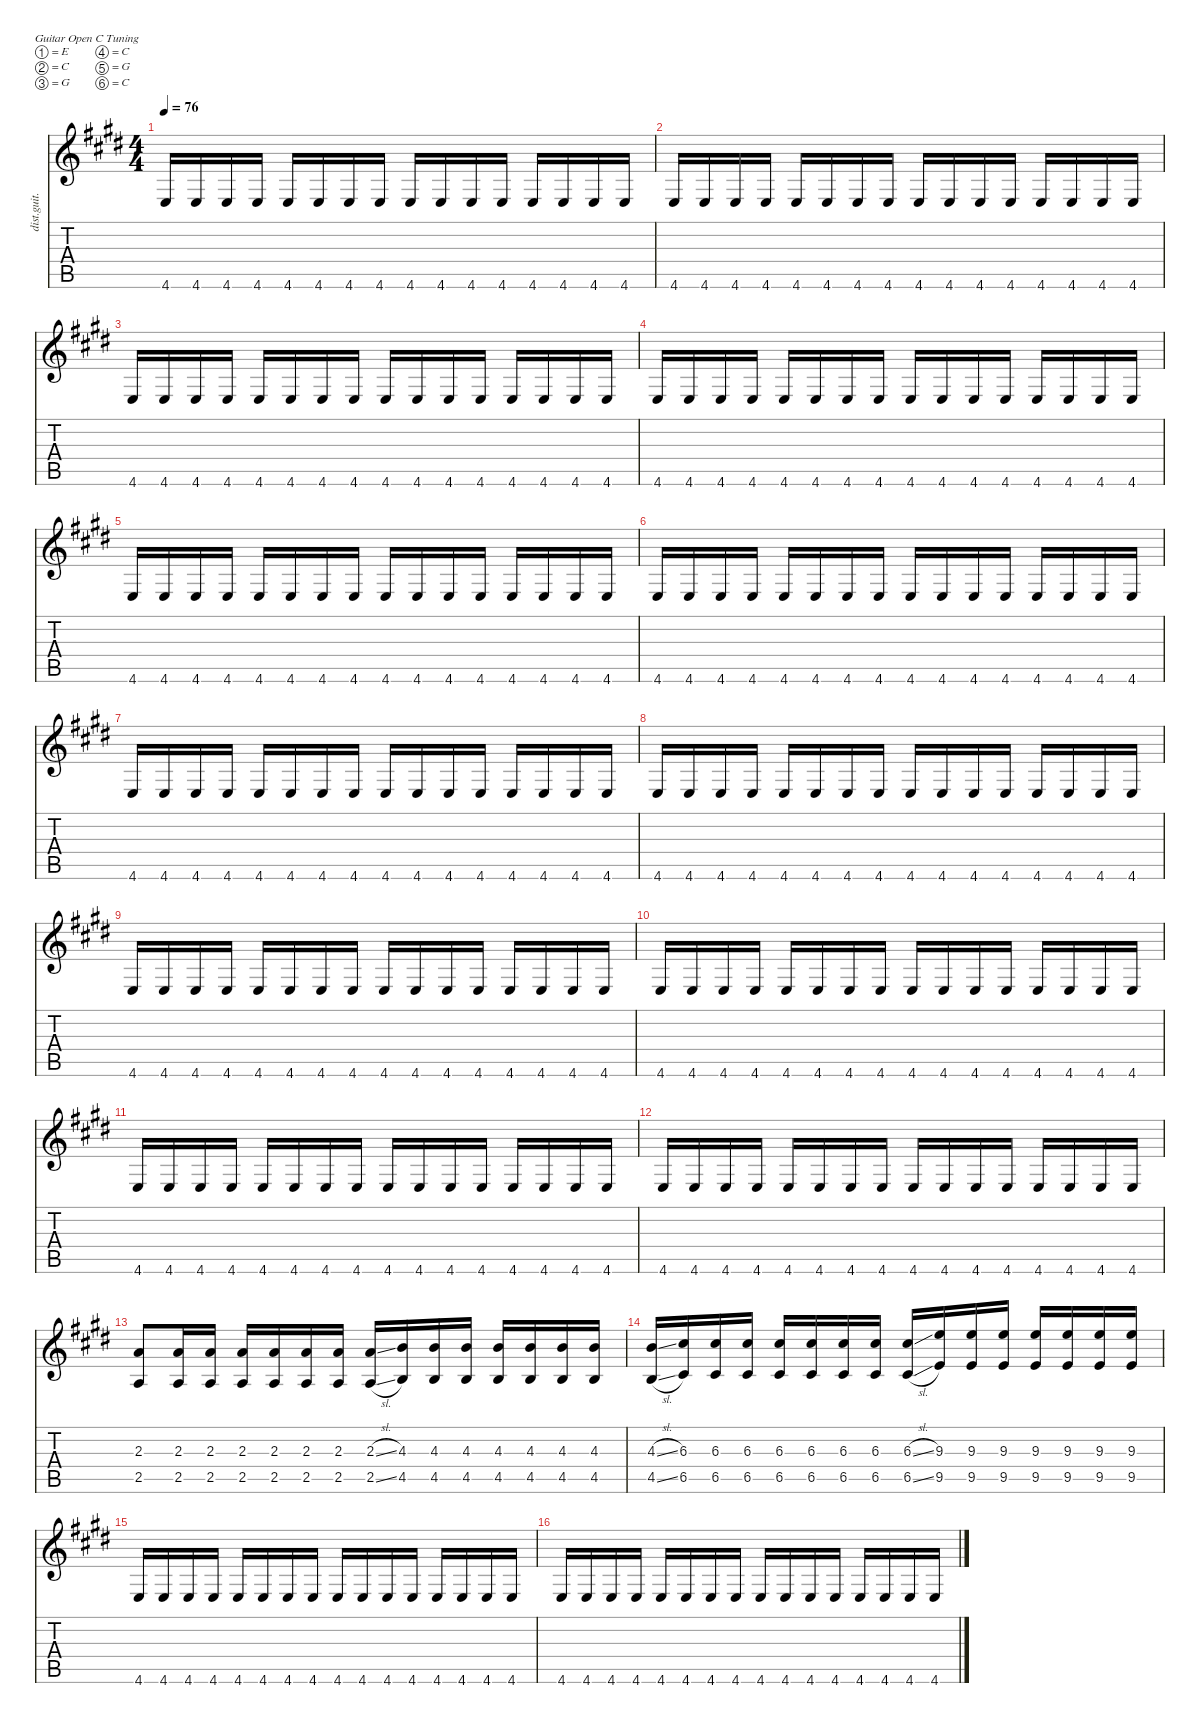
\defaultSystemsLayout 4
\hideDynamics
\bracketExtendMode nobrackets
\otherSystemsTrackNameOrientation horizontal
\track ("Guitar 1" "dist.guit.") {mute instrument distortionguitar}
\staff {score tabs}
\tuning (E4 C4 G3 C3 G2 C2)
\ts (4 4)
\tempo 76
\clef g2
\ks e
4.6{acc forcenatural}.16{dy f beam Up} 4.6{acc forcenatural}.16{beam Up} 4.6{acc forcenatural}.16{beam Up} 4.6{acc forcenatural}.16{beam Up} 4.6{acc forcenatural}.16{beam Up} 4.6{acc forcenatural}.16{beam Up} 4.6{acc forcenatural}.16{beam Up} 4.6{acc forcenatural}.16{beam Up} 4.6{acc forcenatural}.16{beam Up} 4.6{acc forcenatural}.16{beam Up} 4.6{acc forcenatural}.16{beam Up} 4.6{acc forcenatural}.16{beam Up} 4.6{acc forcenatural}.16{beam Up} 4.6{acc forcenatural}.16{beam Up} 4.6{acc forcenatural}.16{beam Up} 4.6{acc forcenatural}.16{beam Up} |
4.6{acc forcenatural}.16{beam Up} 4.6{acc forcenatural}.16{beam Up} 4.6{acc forcenatural}.16{beam Up} 4.6{acc forcenatural}.16{beam Up} 4.6{acc forcenatural}.16{beam Up} 4.6{acc forcenatural}.16{beam Up} 4.6{acc forcenatural}.16{beam Up} 4.6{acc forcenatural}.16{beam Up} 4.6{acc forcenatural}.16{beam Up} 4.6{acc forcenatural}.16{beam Up} 4.6{acc forcenatural}.16{beam Up} 4.6{acc forcenatural}.16{beam Up} 4.6{acc forcenatural}.16{beam Up} 4.6{acc forcenatural}.16{beam Up} 4.6{acc forcenatural}.16{beam Up} 4.6{acc forcenatural}.16{beam Up} |
4.6{acc forcenatural}.16{beam Up} 4.6{acc forcenatural}.16{beam Up} 4.6{acc forcenatural}.16{beam Up} 4.6{acc forcenatural}.16{beam Up} 4.6{acc forcenatural}.16{beam Up} 4.6{acc forcenatural}.16{beam Up} 4.6{acc forcenatural}.16{beam Up} 4.6{acc forcenatural}.16{beam Up} 4.6{acc forcenatural}.16{beam Up} 4.6{acc forcenatural}.16{beam Up} 4.6{acc forcenatural}.16{beam Up} 4.6{acc forcenatural}.16{beam Up} 4.6{acc forcenatural}.16{beam Up} 4.6{acc forcenatural}.16{beam Up} 4.6{acc forcenatural}.16{beam Up} 4.6{acc forcenatural}.16{beam Up} |
4.6{acc forcenatural}.16{beam Up} 4.6{acc forcenatural}.16{beam Up} 4.6{acc forcenatural}.16{beam Up} 4.6{acc forcenatural}.16{beam Up} 4.6{acc forcenatural}.16{beam Up} 4.6{acc forcenatural}.16{beam Up} 4.6{acc forcenatural}.16{beam Up} 4.6{acc forcenatural}.16{beam Up} 4.6{acc forcenatural}.16{beam Up} 4.6{acc forcenatural}.16{beam Up} 4.6{acc forcenatural}.16{beam Up} 4.6{acc forcenatural}.16{beam Up} 4.6{acc forcenatural}.16{beam Up} 4.6{acc forcenatural}.16{beam Up} 4.6{acc forcenatural}.16{beam Up} 4.6{acc forcenatural}.16{beam Up} |
4.6{acc forcenatural}.16{beam Up} 4.6{acc forcenatural}.16{beam Up} 4.6{acc forcenatural}.16{beam Up} 4.6{acc forcenatural}.16{beam Up} 4.6{acc forcenatural}.16{beam Up} 4.6{acc forcenatural}.16{beam Up} 4.6{acc forcenatural}.16{beam Up} 4.6{acc forcenatural}.16{beam Up} 4.6{acc forcenatural}.16{beam Up} 4.6{acc forcenatural}.16{beam Up} 4.6{acc forcenatural}.16{beam Up} 4.6{acc forcenatural}.16{beam Up} 4.6{acc forcenatural}.16{beam Up} 4.6{acc forcenatural}.16{beam Up} 4.6{acc forcenatural}.16{beam Up} 4.6{acc forcenatural}.16{beam Up} |
4.6{acc forcenatural}.16{beam Up} 4.6{acc forcenatural}.16{beam Up} 4.6{acc forcenatural}.16{beam Up} 4.6{acc forcenatural}.16{beam Up} 4.6{acc forcenatural}.16{beam Up} 4.6{acc forcenatural}.16{beam Up} 4.6{acc forcenatural}.16{beam Up} 4.6{acc forcenatural}.16{beam Up} 4.6{acc forcenatural}.16{beam Up} 4.6{acc forcenatural}.16{beam Up} 4.6{acc forcenatural}.16{beam Up} 4.6{acc forcenatural}.16{beam Up} 4.6{acc forcenatural}.16{beam Up} 4.6{acc forcenatural}.16{beam Up} 4.6{acc forcenatural}.16{beam Up} 4.6{acc forcenatural}.16{beam Up} |
4.6{acc forcenatural}.16{beam Up} 4.6{acc forcenatural}.16{beam Up} 4.6{acc forcenatural}.16{beam Up} 4.6{acc forcenatural}.16{beam Up} 4.6{acc forcenatural}.16{beam Up} 4.6{acc forcenatural}.16{beam Up} 4.6{acc forcenatural}.16{beam Up} 4.6{acc forcenatural}.16{beam Up} 4.6{acc forcenatural}.16{beam Up} 4.6{acc forcenatural}.16{beam Up} 4.6{acc forcenatural}.16{beam Up} 4.6{acc forcenatural}.16{beam Up} 4.6{acc forcenatural}.16{beam Up} 4.6{acc forcenatural}.16{beam Up} 4.6{acc forcenatural}.16{beam Up} 4.6{acc forcenatural}.16{beam Up} |
4.6{acc forcenatural}.16{beam Up} 4.6{acc forcenatural}.16{beam Up} 4.6{acc forcenatural}.16{beam Up} 4.6{acc forcenatural}.16{beam Up} 4.6{acc forcenatural}.16{beam Up} 4.6{acc forcenatural}.16{beam Up} 4.6{acc forcenatural}.16{beam Up} 4.6{acc forcenatural}.16{beam Up} 4.6{acc forcenatural}.16{beam Up} 4.6{acc forcenatural}.16{beam Up} 4.6{acc forcenatural}.16{beam Up} 4.6{acc forcenatural}.16{beam Up} 4.6{acc forcenatural}.16{beam Up} 4.6{acc forcenatural}.16{beam Up} 4.6{acc forcenatural}.16{beam Up} 4.6{acc forcenatural}.16{beam Up} |
4.6{acc forcenatural}.16{beam Up} 4.6{acc forcenatural}.16{beam Up} 4.6{acc forcenatural}.16{beam Up} 4.6{acc forcenatural}.16{beam Up} 4.6{acc forcenatural}.16{beam Up} 4.6{acc forcenatural}.16{beam Up} 4.6{acc forcenatural}.16{beam Up} 4.6{acc forcenatural}.16{beam Up} 4.6{acc forcenatural}.16{beam Up} 4.6{acc forcenatural}.16{beam Up} 4.6{acc forcenatural}.16{beam Up} 4.6{acc forcenatural}.16{beam Up} 4.6{acc forcenatural}.16{beam Up} 4.6{acc forcenatural}.16{beam Up} 4.6{acc forcenatural}.16{beam Up} 4.6{acc forcenatural}.16{beam Up} |
4.6{acc forcenatural}.16{beam Up} 4.6{acc forcenatural}.16{beam Up} 4.6{acc forcenatural}.16{beam Up} 4.6{acc forcenatural}.16{beam Up} 4.6{acc forcenatural}.16{beam Up} 4.6{acc forcenatural}.16{beam Up} 4.6{acc forcenatural}.16{beam Up} 4.6{acc forcenatural}.16{beam Up} 4.6{acc forcenatural}.16{beam Up} 4.6{acc forcenatural}.16{beam Up} 4.6{acc forcenatural}.16{beam Up} 4.6{acc forcenatural}.16{beam Up} 4.6{acc forcenatural}.16{beam Up} 4.6{acc forcenatural}.16{beam Up} 4.6{acc forcenatural}.16{beam Up} 4.6{acc forcenatural}.16{beam Up} |
4.6{acc forcenatural}.16{beam Up} 4.6{acc forcenatural}.16{beam Up} 4.6{acc forcenatural}.16{beam Up} 4.6{acc forcenatural}.16{beam Up} 4.6{acc forcenatural}.16{beam Up} 4.6{acc forcenatural}.16{beam Up} 4.6{acc forcenatural}.16{beam Up} 4.6{acc forcenatural}.16{beam Up} 4.6{acc forcenatural}.16{beam Up} 4.6{acc forcenatural}.16{beam Up} 4.6{acc forcenatural}.16{beam Up} 4.6{acc forcenatural}.16{beam Up} 4.6{acc forcenatural}.16{beam Up} 4.6{acc forcenatural}.16{beam Up} 4.6{acc forcenatural}.16{beam Up} 4.6{acc forcenatural}.16{beam Up} |
4.6{acc forcenatural}.16{beam Up} 4.6{acc forcenatural}.16{beam Up} 4.6{acc forcenatural}.16{beam Up} 4.6{acc forcenatural}.16{beam Up} 4.6{acc forcenatural}.16{beam Up} 4.6{acc forcenatural}.16{beam Up} 4.6{acc forcenatural}.16{beam Up} 4.6{acc forcenatural}.16{beam Up} 4.6{acc forcenatural}.16{beam Up} 4.6{acc forcenatural}.16{beam Up} 4.6{acc forcenatural}.16{beam Up} 4.6{acc forcenatural}.16{beam Up} 4.6{acc forcenatural}.16{beam Up} 4.6{acc forcenatural}.16{beam Up} 4.6{acc forcenatural}.16{beam Up} 4.6{acc forcenatural}.16{beam Up} |
(2.3{acc forcenatural} 2.5{acc forcenatural}).8{beam Up} (2.3{acc forcenatural} 2.5{acc forcenatural}).16{beam Up} (2.3{acc forcenatural} 2.5{acc forcenatural}).16{beam Up} (2.3{acc forcenatural} 2.5{acc forcenatural}).16{beam Up} (2.3{acc forcenatural} 2.5{acc forcenatural}).16{beam Up} (2.3{acc forcenatural} 2.5{acc forcenatural}).16{beam Up} (2.3{acc forcenatural} 2.5{acc forcenatural}).16{beam Up} (2.3{sl acc forcenatural} 2.5{sl acc forcenatural}).16{beam Up} (4.3{acc forcenatural} 4.5{acc forcenatural}).16{beam Up} (4.3{acc forcenatural} 4.5{acc forcenatural}).16{beam Up} (4.3{acc forcenatural} 4.5{acc forcenatural}).16{beam Up} (4.3{acc forcenatural} 4.5{acc forcenatural}).16{beam Up} (4.3{acc forcenatural} 4.5{acc forcenatural}).16{beam Up} (4.3{acc forcenatural} 4.5{acc forcenatural}).16{beam Up} (4.3{acc forcenatural} 4.5{acc forcenatural}).16{beam Up} |
(4.3{sl acc forcenatural} 4.5{sl acc forcenatural}).16{beam Up} (6.3{acc #} 6.5{acc #}).16{beam Up} (6.3{acc #} 6.5{acc #}).16{beam Up} (6.3{acc #} 6.5{acc #}).16{beam Up} (6.3{acc #} 6.5{acc #}).16{beam Up} (6.3{acc #} 6.5{acc #}).16{beam Up} (6.3{acc #} 6.5{acc #}).16{beam Up} (6.3{acc #} 6.5{acc #}).16{beam Up} (6.3{sl acc #} 6.5{sl acc #}).16{beam Up} (9.3{acc forcenatural} 9.5{acc forcenatural}).16{beam Up} (9.3{acc forcenatural} 9.5{acc forcenatural}).16{beam Up} (9.3{acc forcenatural} 9.5{acc forcenatural}).16{beam Up} (9.3{acc forcenatural} 9.5{acc forcenatural}).16{beam Up} (9.3{acc forcenatural} 9.5{acc forcenatural}).16{beam Up} (9.3{acc forcenatural} 9.5{acc forcenatural}).16{beam Up} (9.3{acc forcenatural} 9.5{acc forcenatural}).16{beam Up} |
4.6{acc forcenatural}.16{beam Up} 4.6{acc forcenatural}.16{beam Up} 4.6{acc forcenatural}.16{beam Up} 4.6{acc forcenatural}.16{beam Up} 4.6{acc forcenatural}.16{beam Up} 4.6{acc forcenatural}.16{beam Up} 4.6{acc forcenatural}.16{beam Up} 4.6{acc forcenatural}.16{beam Up} 4.6{acc forcenatural}.16{beam Up} 4.6{acc forcenatural}.16{beam Up} 4.6{acc forcenatural}.16{beam Up} 4.6{acc forcenatural}.16{beam Up} 4.6{acc forcenatural}.16{beam Up} 4.6{acc forcenatural}.16{beam Up} 4.6{acc forcenatural}.16{beam Up} 4.6{acc forcenatural}.16{beam Up} |
4.6{acc forcenatural}.16{beam Up} 4.6{acc forcenatural}.16{beam Up} 4.6{acc forcenatural}.16{beam Up} 4.6{acc forcenatural}.16{beam Up} 4.6{acc forcenatural}.16{beam Up} 4.6{acc forcenatural}.16{beam Up} 4.6{acc forcenatural}.16{beam Up} 4.6{acc forcenatural}.16{beam Up} 4.6{acc forcenatural}.16{beam Up} 4.6{acc forcenatural}.16{beam Up} 4.6{acc forcenatural}.16{beam Up} 4.6{acc forcenatural}.16{beam Up} 4.6{acc forcenatural}.16{beam Up} 4.6{acc forcenatural}.16{beam Up} 4.6{acc forcenatural}.16{beam Up} 4.6{acc forcenatural}.16{beam Up}
